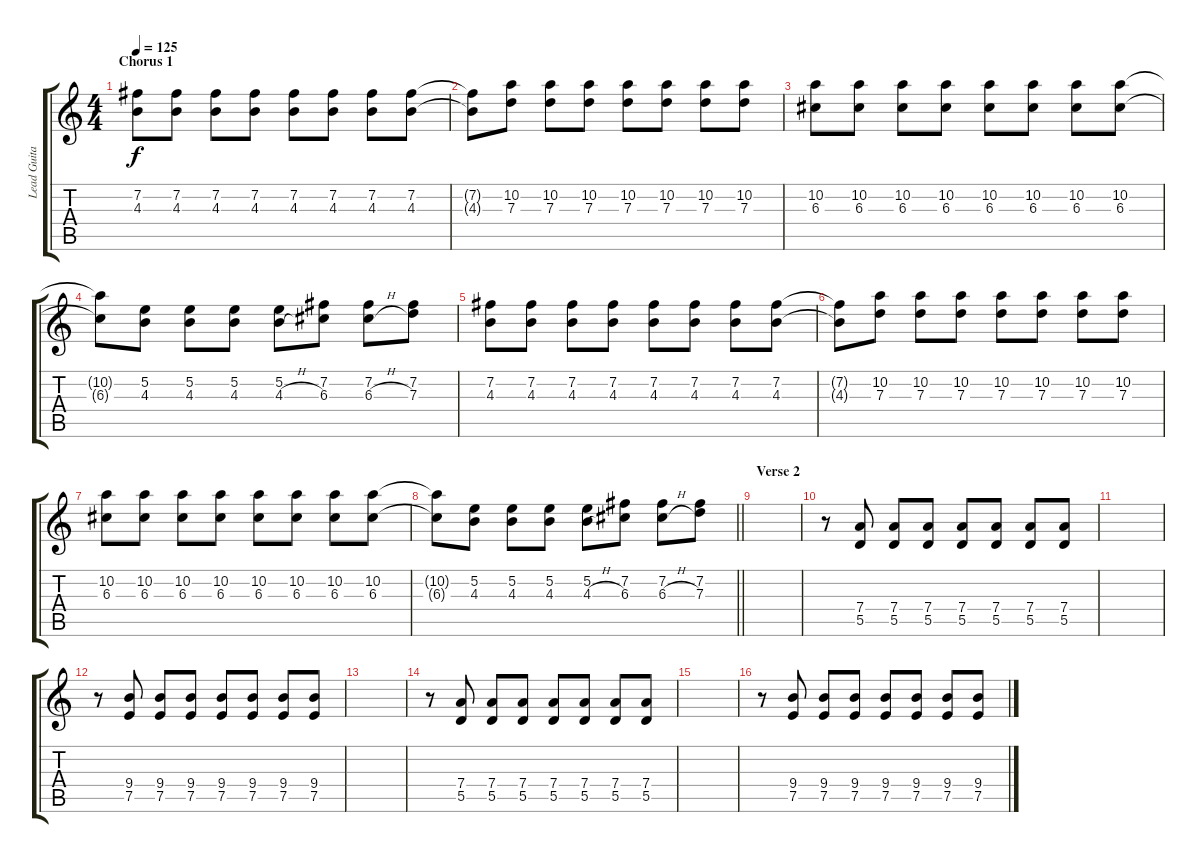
\track ("Lead Guitar" "Lead Guita") {instrument distortionguitar}
\staff {score tabs}
\tuning (E4 B3 G3 D3 A2 E2) {hide}
\ts (4 4)
\section ("" "Chorus 1")
\tempo 125
\clef g2
\ks c
(7.2 4.3).8{dy f} (7.2 4.3).8 (7.2 4.3).8 (7.2 4.3).8 (7.2 4.3).8 (7.2 4.3).8 (7.2 4.3).8 (7.2 4.3).8 |
(7.2{t} 4.3{t}).8 (10.2 7.3).8 (10.2 7.3).8 (10.2 7.3).8 (10.2 7.3).8 (10.2 7.3).8 (10.2 7.3).8 (10.2 7.3).8 |
(10.2 6.3).8 (10.2 6.3).8 (10.2 6.3).8 (10.2 6.3).8 (10.2 6.3).8 (10.2 6.3).8 (10.2 6.3).8 (10.2 6.3).8 |
(10.2{t} 6.3{t}).8 (5.2 4.3).8 (5.2 4.3).8 (5.2 4.3).8 (5.2 4.3{h}).8 (7.2 6.3).8 (7.2 6.3{h}).8 (7.2 7.3).8 |
(7.2 4.3).8 (7.2 4.3).8 (7.2 4.3).8 (7.2 4.3).8 (7.2 4.3).8 (7.2 4.3).8 (7.2 4.3).8 (7.2 4.3).8 |
(7.2{t} 4.3{t}).8 (10.2 7.3).8 (10.2 7.3).8 (10.2 7.3).8 (10.2 7.3).8 (10.2 7.3).8 (10.2 7.3).8 (10.2 7.3).8 |
(10.2 6.3).8 (10.2 6.3).8 (10.2 6.3).8 (10.2 6.3).8 (10.2 6.3).8 (10.2 6.3).8 (10.2 6.3).8 (10.2 6.3).8 |
\barLineRight lightlight
(10.2{t} 6.3{t}).8 (5.2 4.3).8 (5.2 4.3).8 (5.2 4.3).8 (5.2 4.3{h}).8 (7.2 6.3).8 (7.2 6.3{h}).8 (7.2 7.3).8 |
\section ("" "Verse 2")
|
r.8 (7.4 5.5).8 (7.4 5.5).8 (7.4 5.5).8 (7.4 5.5).8 (7.4 5.5).8 (7.4 5.5).8 (7.4 5.5).8 |
|
r.8 (9.4 7.5).8 (9.4 7.5).8 (9.4 7.5).8 (9.4 7.5).8 (9.4 7.5).8 (9.4 7.5).8 (9.4 7.5).8 |
|
r.8 (7.4 5.5).8 (7.4 5.5).8 (7.4 5.5).8 (7.4 5.5).8 (7.4 5.5).8 (7.4 5.5).8 (7.4 5.5).8 |
|
r.8 (9.4 7.5).8 (9.4 7.5).8 (9.4 7.5).8 (9.4 7.5).8 (9.4 7.5).8 (9.4 7.5).8 (9.4 7.5).8
